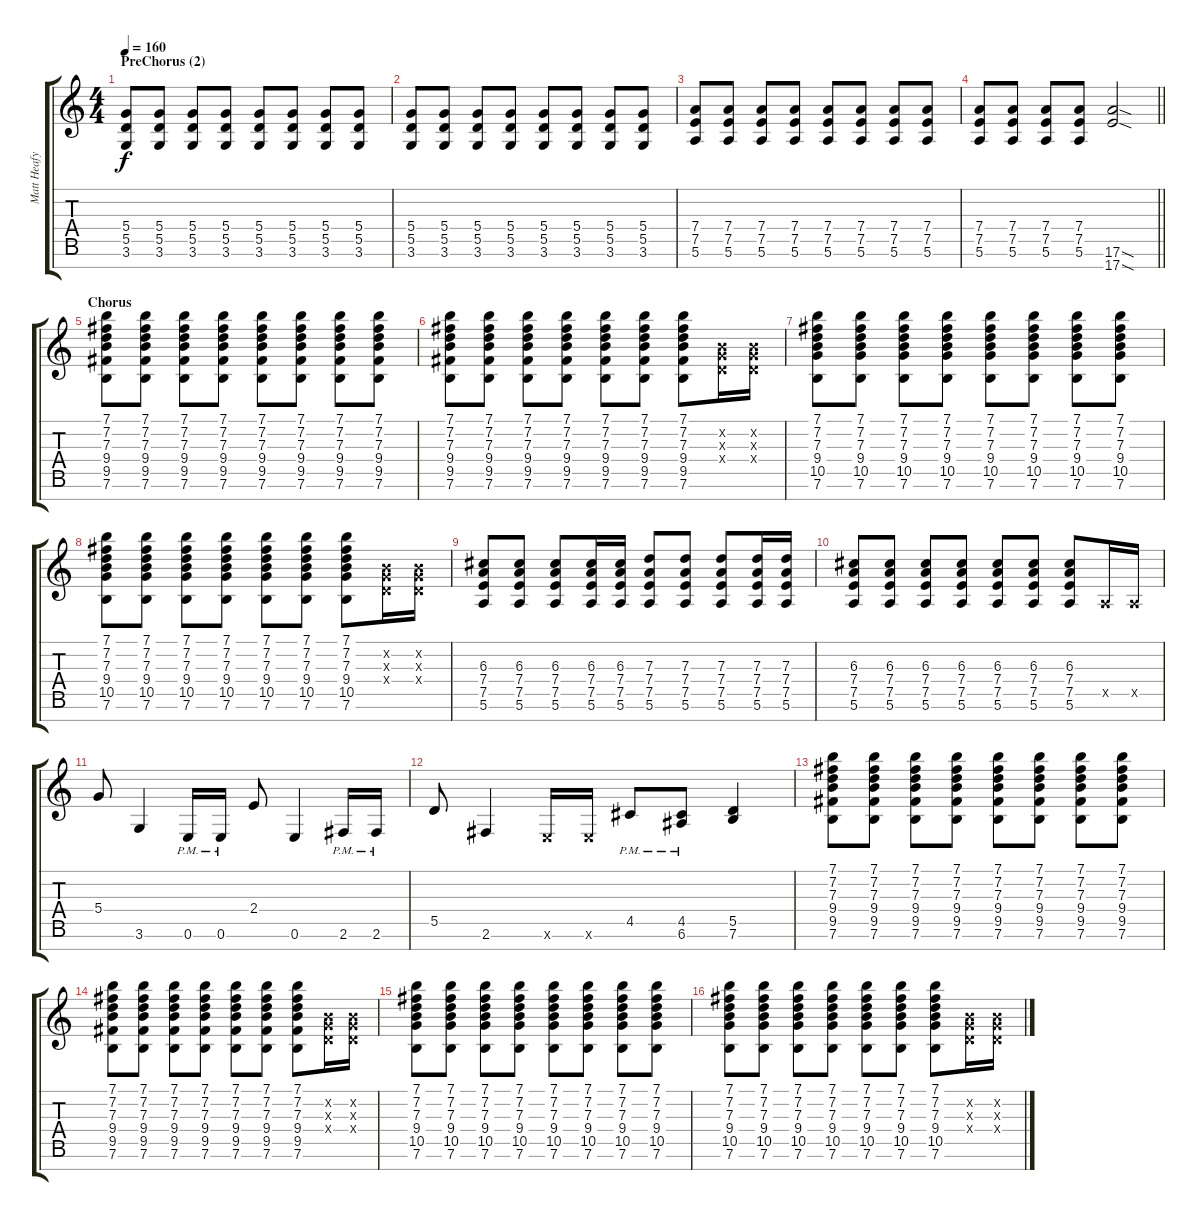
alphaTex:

\track ("Matt Heafy" "Matt Heafy") {instrument distortionguitar}
\staff {score tabs}
\tuning (E4 B3 G3 D3 A2 E2 B1) {hide}
\ts (4 4)
\section ("" "PreChorus (2)")
\tempo 160
\clef g2
\ks c
(5.4 5.5 3.6).8{dy f} (5.4 5.5 3.6).8 (5.4 5.5 3.6).8 (5.4 5.5 3.6).8 (5.4 5.5 3.6).8 (5.4 5.5 3.6).8 (5.4 5.5 3.6).8 (5.4 5.5 3.6).8 |
(5.4 5.5 3.6).8 (5.4 5.5 3.6).8 (5.4 5.5 3.6).8 (5.4 5.5 3.6).8 (5.4 5.5 3.6).8 (5.4 5.5 3.6).8 (5.4 5.5 3.6).8 (5.4 5.5 3.6).8 |
(7.4 7.5 5.6).8 (7.4 7.5 5.6).8 (7.4 7.5 5.6).8 (7.4 7.5 5.6).8 (7.4 7.5 5.6).8 (7.4 7.5 5.6).8 (7.4 7.5 5.6).8 (7.4 7.5 5.6).8 |
\barLineRight lightlight
(7.4 7.5 5.6).8 (7.4 7.5 5.6).8 (7.4 7.5 5.6).8 (7.4 7.5 5.6).8 (17.6{sod} 17.7{sod}).2 |
\section ("" "Chorus")
(7.1 7.2 7.3 9.4 9.5 7.6).8 (7.1 7.2 7.3 9.4 9.5 7.6).8 (7.1 7.2 7.3 9.4 9.5 7.6).8 (7.1 7.2 7.3 9.4 9.5 7.6).8 (7.1 7.2 7.3 9.4 9.5 7.6).8 (7.1 7.2 7.3 9.4 9.5 7.6).8 (7.1 7.2 7.3 9.4 9.5 7.6).8 (7.1 7.2 7.3 9.4 9.5 7.6).8 |
(7.1 7.2 7.3 9.4 9.5 7.6).8 (7.1 7.2 7.3 9.4 9.5 7.6).8 (7.1 7.2 7.3 9.4 9.5 7.6).8 (7.1 7.2 7.3 9.4 9.5 7.6).8 (7.1 7.2 7.3 9.4 9.5 7.6).8 (7.1 7.2 7.3 9.4 9.5 7.6).8 (7.1 7.2 7.3 9.4 9.5 7.6).8 (0.2{x} 0.3{x} 0.4{x}).16 (0.2{x} 0.3{x} 0.4{x}).16 |
(7.1 7.2 7.3 9.4 10.5 7.6).8 (7.1 7.2 7.3 9.4 10.5 7.6).8 (7.1 7.2 7.3 9.4 10.5 7.6).8 (7.1 7.2 7.3 9.4 10.5 7.6).8 (7.1 7.2 7.3 9.4 10.5 7.6).8 (7.1 7.2 7.3 9.4 10.5 7.6).8 (7.1 7.2 7.3 9.4 10.5 7.6).8 (7.1 7.2 7.3 9.4 10.5 7.6).8 |
(7.1 7.2 7.3 9.4 10.5 7.6).8 (7.1 7.2 7.3 9.4 10.5 7.6).8 (7.1 7.2 7.3 9.4 10.5 7.6).8 (7.1 7.2 7.3 9.4 10.5 7.6).8 (7.1 7.2 7.3 9.4 10.5 7.6).8 (7.1 7.2 7.3 9.4 10.5 7.6).8 (7.1 7.2 7.3 9.4 10.5 7.6).8 (0.2{x} 0.3{x} 0.4{x}).16 (0.2{x} 0.3{x} 0.4{x}).16 |
(6.3 7.4 7.5 5.6).8 (6.3 7.4 7.5 5.6).8 (6.3 7.4 7.5 5.6).8 (6.3 7.4 7.5 5.6).16 (6.3 7.4 7.5 5.6).16 (7.3 7.4 7.5 5.6).8 (7.3 7.4 7.5 5.6).8 (7.3 7.4 7.5 5.6).8 (7.3 7.4 7.5 5.6).16 (7.3 7.4 7.5 5.6).16 |
(6.3 7.4 7.5 5.6).8 (6.3 7.4 7.5 5.6).8 (6.3 7.4 7.5 5.6).8 (6.3 7.4 7.5 5.6).8 (6.3 7.4 7.5 5.6).8 (6.3 7.4 7.5 5.6).8 (6.3 7.4 7.5 5.6).8 0.5{x}.16 0.5{x}.16 |
5.4.8 3.6.4 0.6{pm}.16 0.6{pm}.16 2.4.8 0.6.4 2.6{pm}.16 2.6{pm}.16 |
5.5.8 2.6.4 0.6{x}.16 0.6{x}.16 4.5{pm}.8 (4.5{pm} 6.6{pm}).8 (5.5 7.6).4 |
(7.1 7.2 7.3 9.4 9.5 7.6).8 (7.1 7.2 7.3 9.4 9.5 7.6).8 (7.1 7.2 7.3 9.4 9.5 7.6).8 (7.1 7.2 7.3 9.4 9.5 7.6).8 (7.1 7.2 7.3 9.4 9.5 7.6).8 (7.1 7.2 7.3 9.4 9.5 7.6).8 (7.1 7.2 7.3 9.4 9.5 7.6).8 (7.1 7.2 7.3 9.4 9.5 7.6).8 |
(7.1 7.2 7.3 9.4 9.5 7.6).8 (7.1 7.2 7.3 9.4 9.5 7.6).8 (7.1 7.2 7.3 9.4 9.5 7.6).8 (7.1 7.2 7.3 9.4 9.5 7.6).8 (7.1 7.2 7.3 9.4 9.5 7.6).8 (7.1 7.2 7.3 9.4 9.5 7.6).8 (7.1 7.2 7.3 9.4 9.5 7.6).8 (0.2{x} 0.3{x} 0.4{x}).16 (0.2{x} 0.3{x} 0.4{x}).16 |
(7.1 7.2 7.3 9.4 10.5 7.6).8 (7.1 7.2 7.3 9.4 10.5 7.6).8 (7.1 7.2 7.3 9.4 10.5 7.6).8 (7.1 7.2 7.3 9.4 10.5 7.6).8 (7.1 7.2 7.3 9.4 10.5 7.6).8 (7.1 7.2 7.3 9.4 10.5 7.6).8 (7.1 7.2 7.3 9.4 10.5 7.6).8 (7.1 7.2 7.3 9.4 10.5 7.6).8 |
(7.1 7.2 7.3 9.4 10.5 7.6).8 (7.1 7.2 7.3 9.4 10.5 7.6).8 (7.1 7.2 7.3 9.4 10.5 7.6).8 (7.1 7.2 7.3 9.4 10.5 7.6).8 (7.1 7.2 7.3 9.4 10.5 7.6).8 (7.1 7.2 7.3 9.4 10.5 7.6).8 (7.1 7.2 7.3 9.4 10.5 7.6).8 (0.2{x} 0.3{x} 0.4{x}).16 (0.2{x} 0.3{x} 0.4{x}).16
